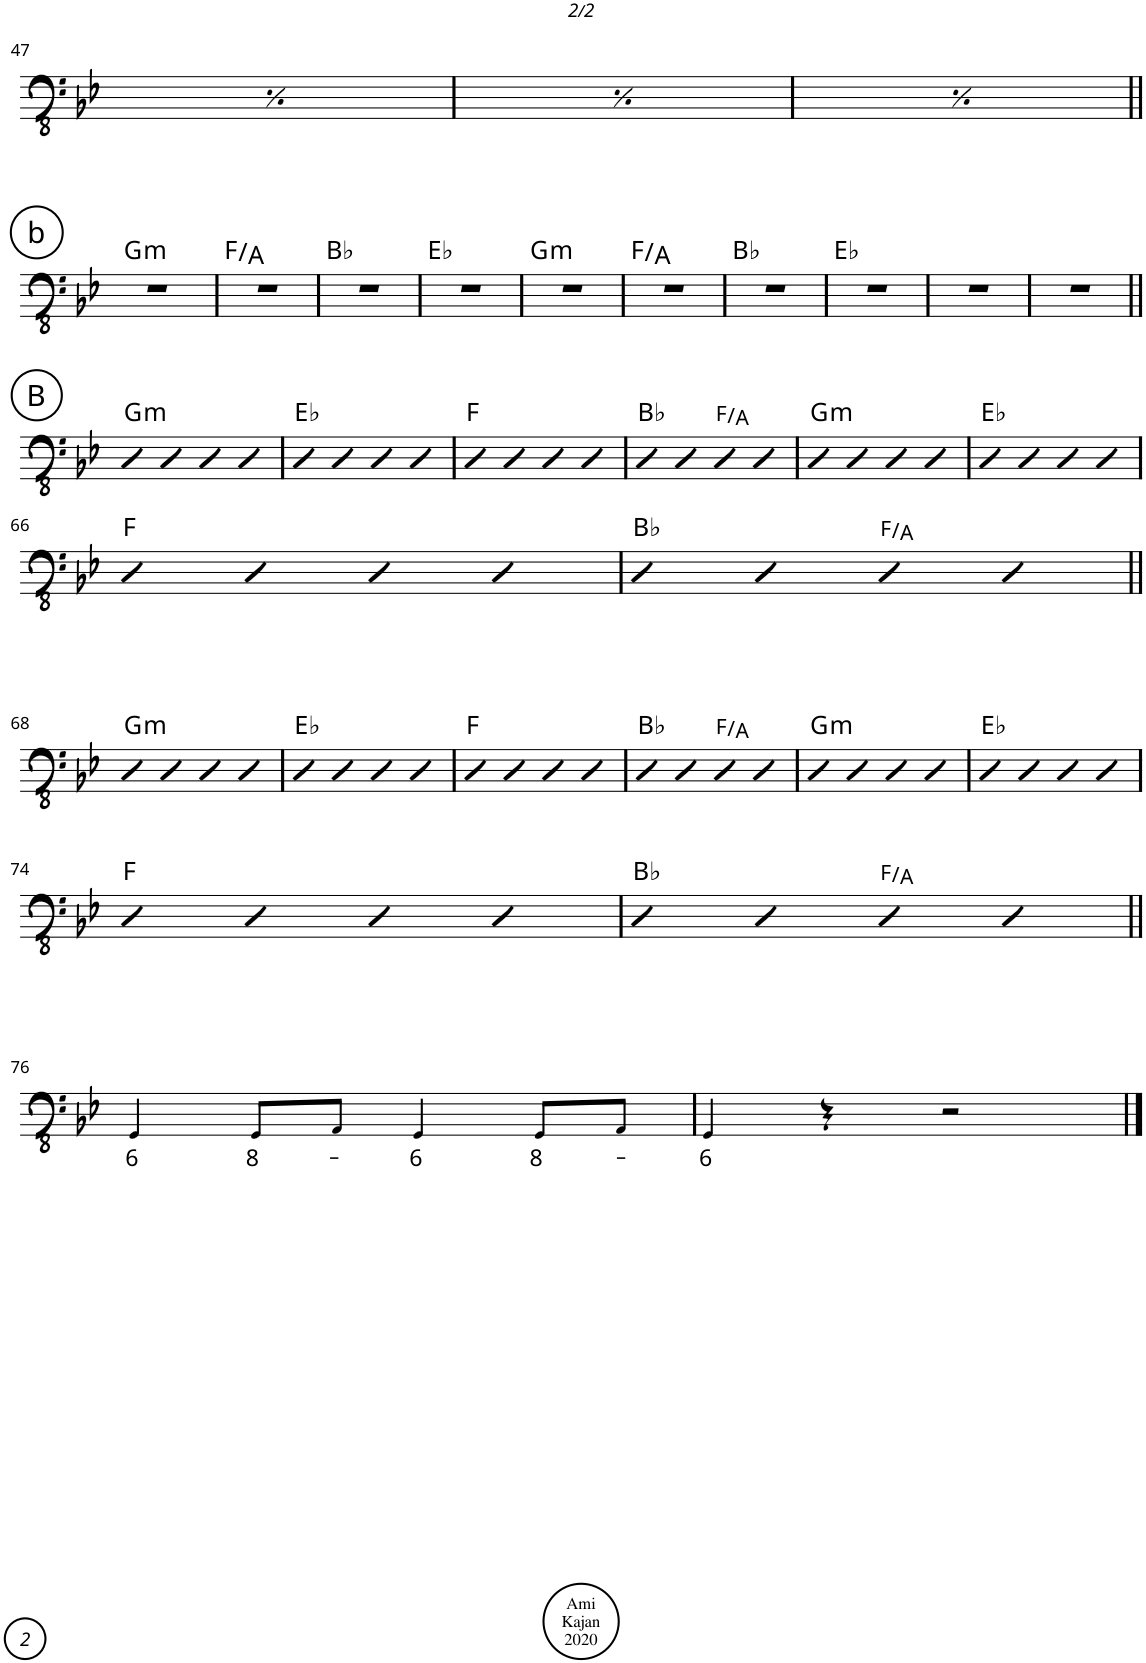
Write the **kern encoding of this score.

**kern	**text	**harte
*part1	*part1	*part1
*staff1	*staff1	*
*I"Acoustic Bass	*	*
*I'Bass	*	*
!!LO:PB:g=z
*clefFv4	*	*
*k[b-e-]	*	*
*M4/4	*	*
*met(c)	*	*
=47	=47	=47
8.GGG/L	.	.
16GGG/Jk	.	.
8r	.	.
8GGG/	.	.
8.GGG/L	.	.
16GGG/Jk	.	.
8r	.	.
8GGG/	.	.
=48	=48	=48
8.GGG/L	.	.
16GGG/Jk	.	.
8r	.	.
8GGG/	.	.
8.GGG/L	.	.
16GGG/Jk	.	.
8r	.	.
8GGG/	.	.
=49	=49	=49
8.GGG/L	.	.
16GGG/Jk	.	.
8r	.	.
8GGG/	.	.
8.GGG/L	.	.
16GGG/Jk	.	.
8r	.	.
8GGG/	.	.
!!LO:LB:g=z
!!LO:REH:place=s1:a:cj:enc=circle:fs=14:t=b
=50||	=50||	=50||
!	!	!LO:H:kt=m
1r	.	G:min
=51	=51	=51
1r	.	F:maj/3
=52	=52	=52
1r	.	Bb:maj
=53	=53	=53
1r	.	Eb:maj
=54	=54	=54
!	!	!LO:H:kt=m
1r	.	G:min
=55	=55	=55
1r	.	F:maj/3
=56	=56	=56
1r	.	Bb:maj
=57	=57	=57
1r	.	Eb:maj
=58	=58	=58
1r	.	.
=59	=59	=59
1r	.	.
!!LO:LB:g=z
!!LO:REH:place=s1:a:cj:enc=circle:fs=14:t=B
=60||	=60||	=60||
!	!	!LO:H:kt=m
4AAA	.	G:min
4AAA	.	.
4AAA	.	.
4AAA	.	.
=61	=61	=61
4AAA	.	Eb:maj
4AAA	.	.
4AAA	.	.
4AAA	.	.
=62	=62	=62
4AAA	.	F:maj
4AAA	.	.
4AAA	.	.
4AAA	.	.
=63	=63	=63
4AAA	.	Bb:maj
4AAA	.	.
4AAA	.	F:maj/3
4AAA	.	.
=64	=64	=64
!	!	!LO:H:kt=m
4AAA	.	G:min
4AAA	.	.
4AAA	.	.
4AAA	.	.
=65	=65	=65
4AAA	.	Eb:maj
4AAA	.	.
4AAA	.	.
4AAA	.	.
!!LO:LB:g=z
=66	=66	=66
4AAA	.	F:maj
4AAA	.	.
4AAA	.	.
4AAA	.	.
=67	=67	=67
4AAA	.	Bb:maj
4AAA	.	.
4AAA	.	F:maj/3
4AAA	.	.
!!LO:LB:g=z
=68||	=68||	=68||
!	!	!LO:H:kt=m
4AAA	.	G:min
4AAA	.	.
4AAA	.	.
4AAA	.	.
=69	=69	=69
4AAA	.	Eb:maj
4AAA	.	.
4AAA	.	.
4AAA	.	.
=70	=70	=70
4AAA	.	F:maj
4AAA	.	.
4AAA	.	.
4AAA	.	.
=71	=71	=71
4AAA	.	Bb:maj
4AAA	.	.
4AAA	.	F:maj/3
4AAA	.	.
=72	=72	=72
!	!	!LO:H:kt=m
4AAA	.	G:min
4AAA	.	.
4AAA	.	.
4AAA	.	.
=73	=73	=73
4AAA	.	Eb:maj
4AAA	.	.
4AAA	.	.
4AAA	.	.
!!LO:LB:g=z
=74	=74	=74
4AAA	.	F:maj
4AAA	.	.
4AAA	.	.
4AAA	.	.
=75	=75	=75
4AAA	.	Bb:maj
4AAA	.	.
4AAA	.	F:maj/3
4AAA	.	.
!!LO:LB:g=z
=76||	=76||	=76||
!	!LO:LY:b	!
4GGG!/	6	.
!	!LO:LY:b	!
8GGG!/L	8-	.
8AAA!/J	.	.
!	!LO:LY:b	!
4GGG!/	-6	.
!	!LO:LY:b	!
8GGG!/L	8-	.
8AAA!/J	.	.
=77	=77	=77
!	!LO:LY:b	!
4GGG!/	-6	.
4r	.	.
2r	.	.
==	==	==
*-	*-	*-
